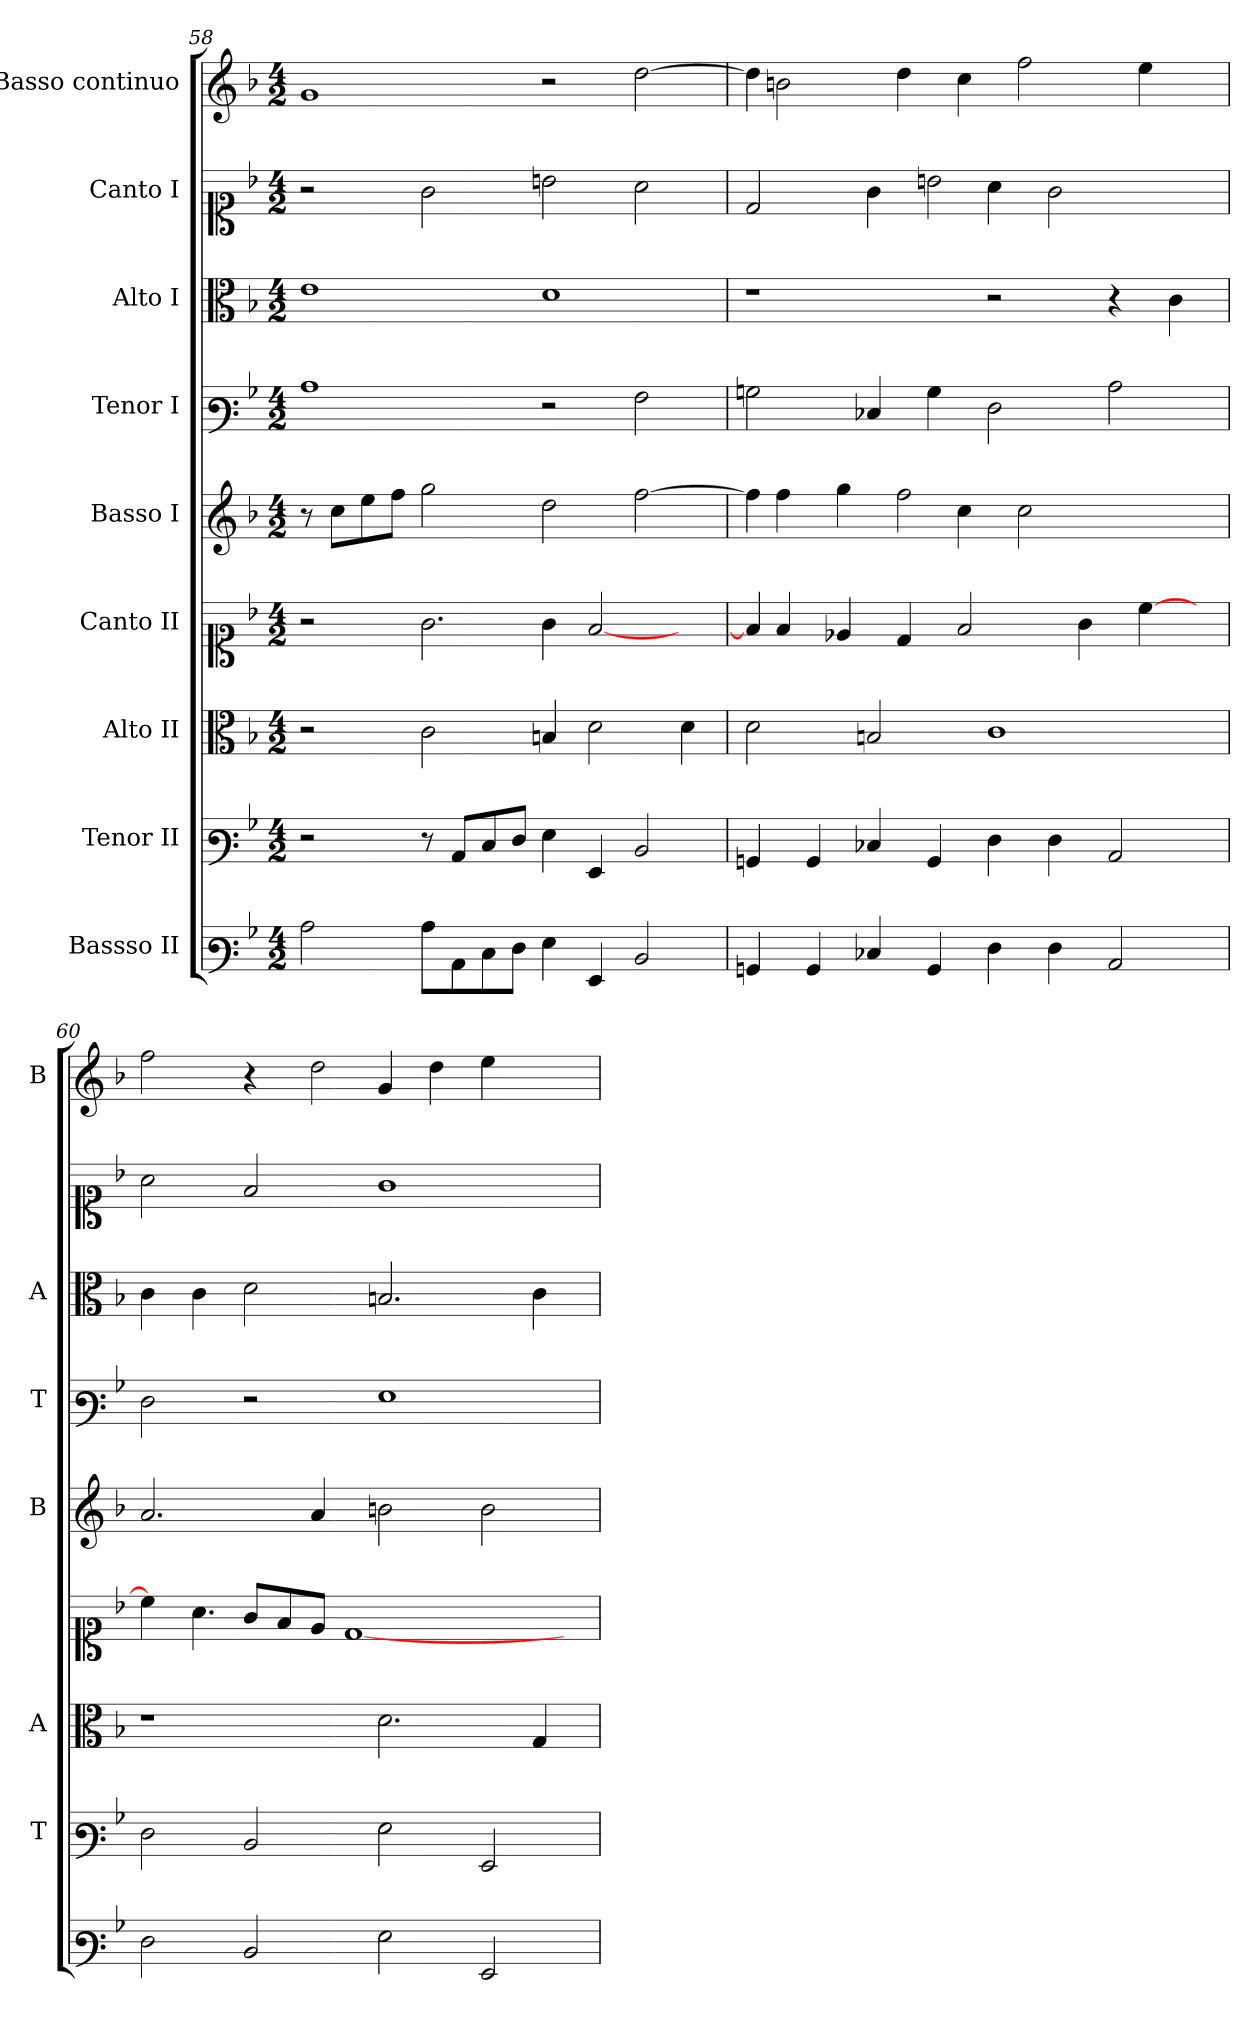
**kern	**kern	**kern	**kern	**kern	**kern	**kern	**kern	**kern
*part9	*part8	*part7	*part6	*part5	*part4	*part3	*part2	*part1
*staff9	*staff8	*staff7	*staff6	*staff5	*staff4	*staff3	*staff2	*staff1
*I"Bassso II	*I"Tenor II	*I"Alto II	*I"Canto II	*I"Basso I	*I"Tenor I	*I"Alto I	*I"Canto I	*I"Basso continuo
*	*I'T	*I'A	*	*I'B	*I'T	*I'A	*	*I'B
*clefF3	*clefF3	*clefC3	*clefC1	*clefG2	*clefF3	*clefC3	*clefC1	*clefG2
*k[b-]	*k[b-]	*k[b-]	*k[b-]	*k[b-]	*k[b-]	*k[b-]	*k[b-]	*k[b-]
*F:	*F:	*F:	*F:	*F:	*F:	*F:	*F:	*F:
*M4/2	*M4/2	*M4/2	*M4/2	*M4/2	*M4/2	*M4/2	*M4/2	*M4/2
=58	=58	=58	=58	=58	=58	=58	=58	=58
2c	2r	2r	2r	8r	1c	1e	2r	1g
.	.	.	.	8ccL	.	.	.	.
.	.	.	.	8ee	.	.	.	.
.	.	.	.	8ffJ	.	.	.	.
!	!	!	!LO:N:vis=2.	!	!	!	!	!
8cL	8r	2c	2g	2gg	.	.	2g	.
8C	8CL	.	.	.	.	.	.	.
8E	8E	.	.	.	.	.	.	.
8FJ	8FJ	.	.	.	.	.	.	.
4G	4G	4Bn	4g	2dd	2r	1d	2bn	2r
4GG	4GG	2d	[2f	.	.	.	.	.
2D	2D	.	.	[2ff	2A	.	2a	[2dd
.	.	4d	4ryy	.	.	.	.	.
!!LO:LB:g=z
=59	=59	=59	=59	=59	=59	=59	=59	=59
!	!	!	!LO:N:vis=4	!LO:N:vis=4	!	!	!	!LO:N:vis=4
4BB	4BB	2d	8f]	8ff]	2B	1r	2d	8dd]
.	.	.	4f	4ff	.	.	.	2bn
4BB	4BB	.	.	.	.	.	.	.
.	.	.	4e-X	4gg	.	.	.	.
4E-X	4E-X	2Bn	.	.	4E-X	.	4g	.
!	!	!	!	!LO:N:vis=2	!	!	!	!
.	.	.	4d	4ff	.	.	.	4dd
!	!	!	!	!	!	!	!LO:N:vis=2	!
4BB	4BB	.	.	.	4B	.	4bn	.
.	.	.	2f	4cc	.	.	.	4cc
4F	4F	1c	.	.	2F	2r	4a	.
.	.	.	.	2cc	.	.	.	2ff
4F	4F	.	.	.	.	.	2g	.
.	.	.	4g	.	.	.	.	.
2C	2C	.	.	.	2c	4r	.	.
.	.	.	[4cc	4.ryy	.	.	.	4ee
.	.	.	.	.	.	4c	4ryy	.
.	.	.	8ryy	.	.	.	.	8ryy
=60	=60	=60	=60	=60	=60	=60	=60	=60
2F	2F	1r	4cc]	2.a	2F	4c	2a	2ff
!	!	!	!LO:N:vis=4.	!	!	!	!	!
.	.	.	4a	.	.	4c	.	.
2D	2D	.	8gL	.	2r	2d	2f	4r
.	.	.	8f	.	.	.	.	.
!	!	!	!	!	!	!	!	!LO:N:vis=2
.	.	.	8eJ	4a	.	.	.	4dd
.	.	.	[1d	.	.	.	.	.
2G	2G	2.d	.	2bn	1G	2.Bn	1g	4g
.	.	.	.	.	.	.	.	4dd
2GG	2GG	.	.	2b	.	.	.	4ee
.	.	4G	.	.	.	4c	.	4ryy
.	.	.	8ryy	.	.	.	.	.
=	=	=	=	=	=	=	=	=
*-	*-	*-	*-	*-	*-	*-	*-	*-
